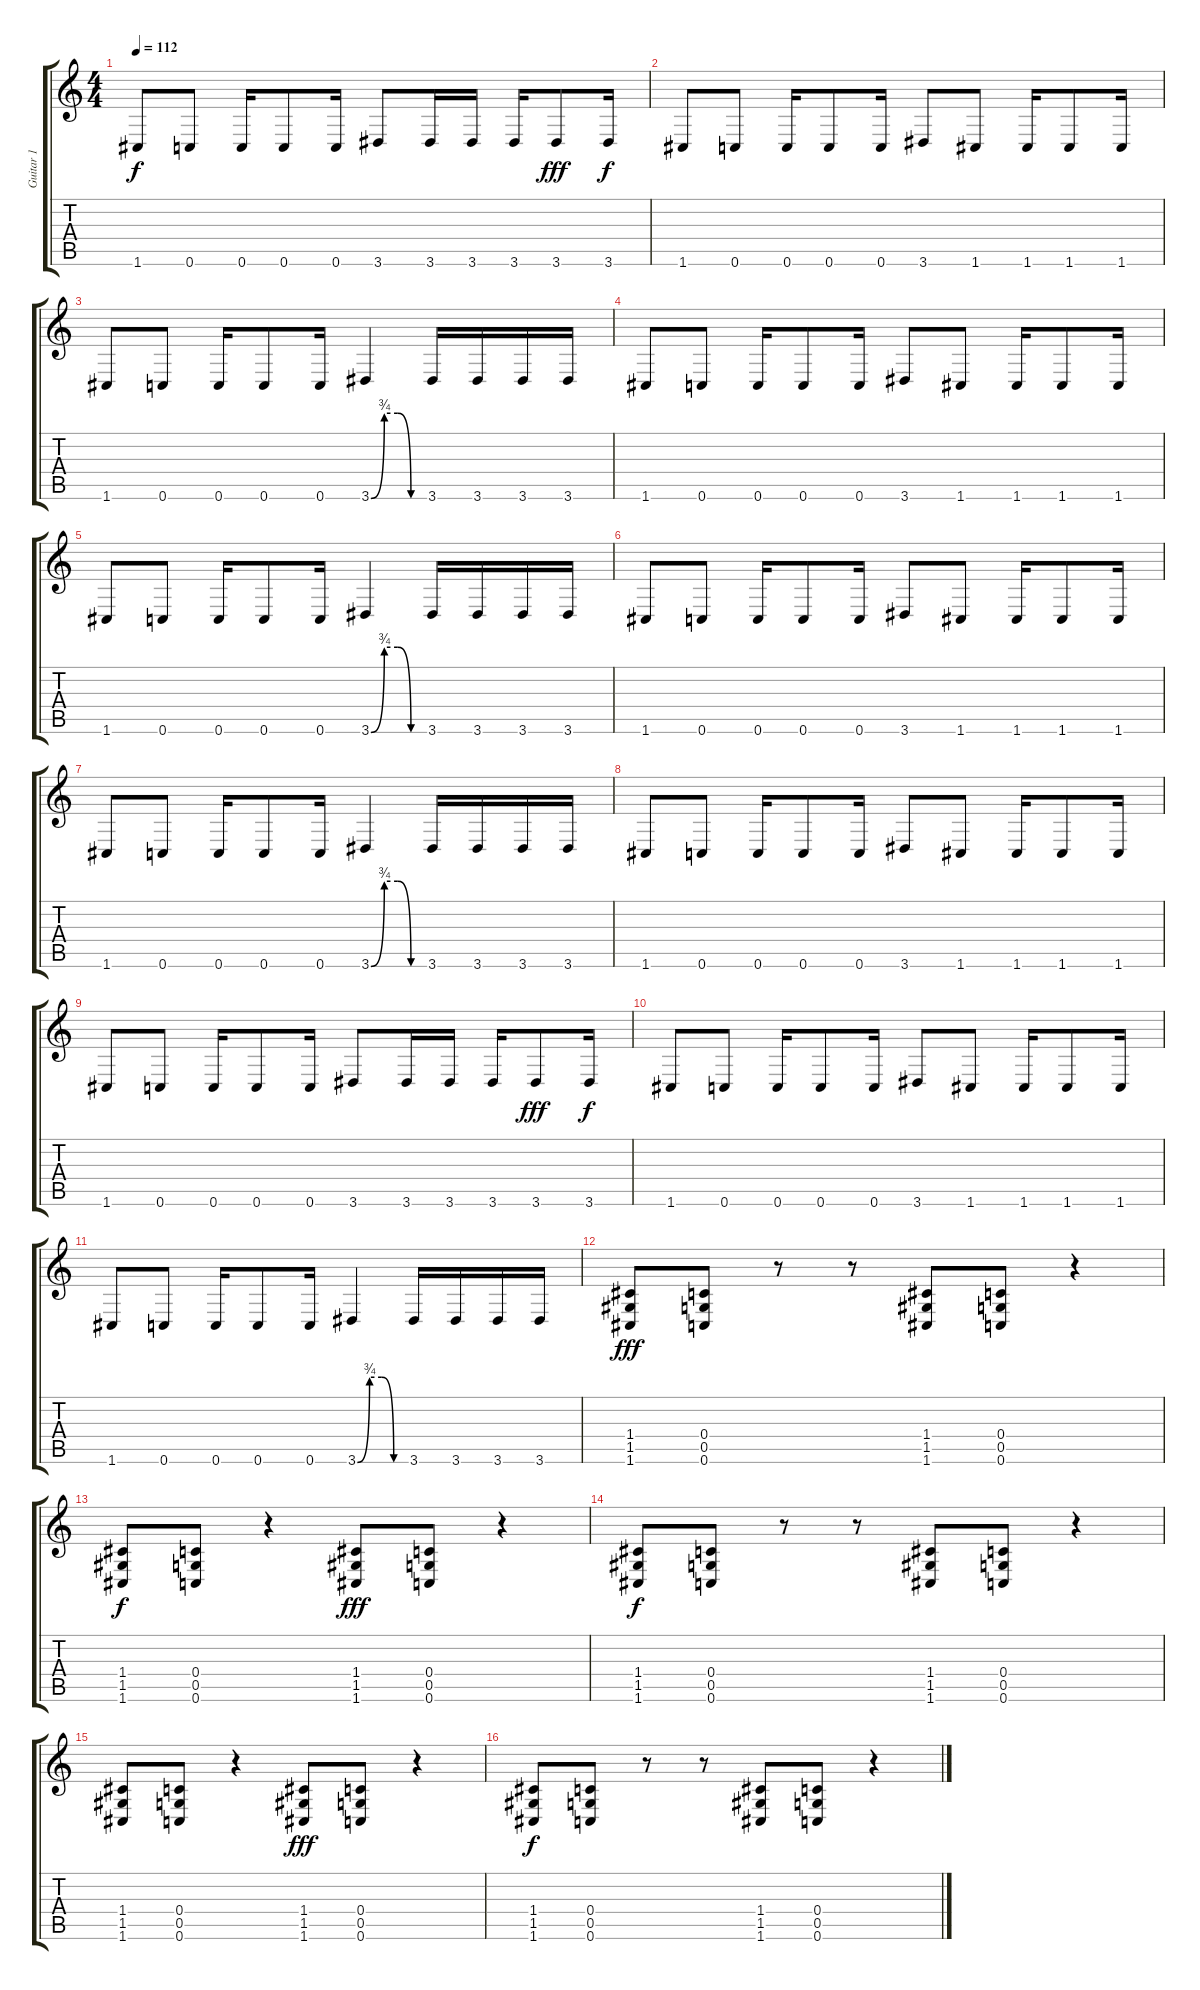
\track ("Guitar 1" "Guitar 1") {instrument distortionguitar}
\staff {score tabs}
\tuning (D4 A3 F3 C3 G2 C2) {hide}
\ts (4 4)
\tempo 112
\clef g2
\ks c
1.6.8{dy f} 0.6.8 0.6.16 0.6.8 0.6.16 3.6.8 3.6.16 3.6.16 3.6.16 3.6.8{dy fff} 3.6.16{dy f} |
1.6.8{instrument distortionguitar} 0.6.8 0.6.16 0.6.8 0.6.16 3.6.8 1.6.8 1.6.16 1.6.8 1.6.16 |
1.6.8 0.6.8 0.6.16 0.6.8 0.6.16 3.6{be (custom 0 0 15 3 30 3 45 0 60 0)}.4 3.6.16 3.6.16 3.6.16 3.6.16 |
1.6.8{instrument distortionguitar} 0.6.8 0.6.16 0.6.8 0.6.16 3.6.8 1.6.8 1.6.16 1.6.8 1.6.16 |
1.6.8 0.6.8 0.6.16 0.6.8 0.6.16 3.6{be (custom 0 0 15 3 30 3 45 0 60 0)}.4 3.6.16 3.6.16 3.6.16 3.6.16 |
1.6.8{instrument distortionguitar} 0.6.8 0.6.16 0.6.8 0.6.16 3.6.8 1.6.8 1.6.16 1.6.8 1.6.16 |
1.6.8 0.6.8 0.6.16 0.6.8 0.6.16 3.6{be (custom 0 0 15 3 30 3 45 0 60 0)}.4 3.6.16 3.6.16 3.6.16 3.6.16 |
1.6.8{instrument distortionguitar} 0.6.8 0.6.16 0.6.8 0.6.16 3.6.8 1.6.8 1.6.16 1.6.8 1.6.16 |
1.6.8 0.6.8 0.6.16 0.6.8 0.6.16 3.6.8 3.6.16 3.6.16 3.6.16 3.6.8{dy fff} 3.6.16{dy f} |
1.6.8{instrument distortionguitar} 0.6.8 0.6.16 0.6.8 0.6.16 3.6.8 1.6.8 1.6.16 1.6.8 1.6.16 |
1.6.8 0.6.8 0.6.16 0.6.8 0.6.16 3.6{be (custom 0 0 15 3 30 3 45 0 60 0)}.4 3.6.16 3.6.16 3.6.16 3.6.16 |
(1.4 1.5 1.6).8{dy fff instrument distortionguitar} (0.4 0.5 0.6).8 r.8 r.8 (1.4 1.5 1.6).8 (0.4 0.5 0.6).8 r.4 |
(1.4 1.5 1.6).8{dy f instrument distortionguitar} (0.4 0.5 0.6).8 r.4 (1.4 1.5 1.6).8{dy fff} (0.4 0.5 0.6).8 r.4 |
(1.4 1.5 1.6).8{dy f instrument distortionguitar} (0.4 0.5 0.6).8 r.8 r.8 (1.4 1.5 1.6).8 (0.4 0.5 0.6).8 r.4 |
(1.4 1.5 1.6).8{instrument distortionguitar} (0.4 0.5 0.6).8 r.4 (1.4 1.5 1.6).8{dy fff} (0.4 0.5 0.6).8 r.4 |
(1.4 1.5 1.6).8{dy f instrument distortionguitar} (0.4 0.5 0.6).8 r.8 r.8 (1.4 1.5 1.6).8 (0.4 0.5 0.6).8 r.4
